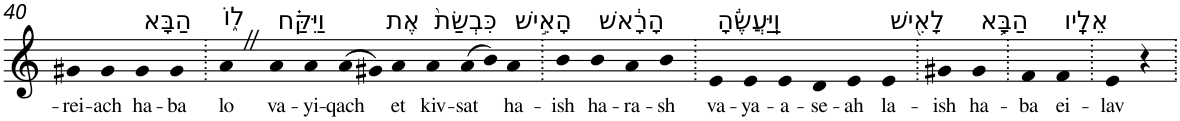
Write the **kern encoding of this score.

**kern	**text
*part1	*part1
*staff1	*staff1
*I"Piano	*
*I'Pno	*
!!LO:PB:g=z
*clefG2	*
*k[]	*
=40	=40
!	!LO:LY:b
4g#X	-rei-
!	!LO:LY:b
4g#	-ach
!LO:TX:a:t=הַבָּא	!
!	!LO:LY:b
4g#	ha-
!	!LO:LY:b
4g#	-ba
=41.	=41.
!LO:TX:a:t=ל֑וֹ	!
!	!LO:LY:b
4aZ	lo
!LO:TX:a:t=וַיִּקַּ֗ח	!
!	!LO:LY:b
4a	va-
!	!LO:LY:b
4a	-yi-
!	!LO:LY:b
(>8a	-qach
8g#X)	.
!LO:TX:a:t=אֶת	!
!	!LO:LY:b
4a	et
!LO:TX:a:t=כִּבְשַׂת֙	!
!	!LO:LY:b
4a	kiv-
!	!LO:LY:b
(>8a	-sat
8b)	.
!LO:TX:a:t=הָאִ֣ישׁ	!
!	!LO:LY:b
4a	ha-
=42.	=42.
!	!LO:LY:b
4b	-ish
!LO:TX:a:t=הָרָ֔אשׁ	!
!	!LO:LY:b
4b	ha-
!	!LO:LY:b
4a	-ra-
!	!LO:LY:b
4b	-sh
=43.	=43.
!LO:TX:a:t=וַֽיַּעֲשֶׂ֔הָ	!
!	!LO:LY:b
4e	va-
!	!LO:LY:b
4e	-ya-
!	!LO:LY:b
4e	-a-
!	!LO:LY:b
4d	-se-
!	!LO:LY:b
4e	-ah
!LO:TX:a:t=לָאִ֖ישׁ	!
!	!LO:LY:b
4e	la-
=44.	=44.
!	!LO:LY:b
4g#X	-ish
!LO:TX:a:t=הַבָּ֥א	!
!	!LO:LY:b
4g#	ha-
=45.	=45.
!	!LO:LY:b
4f	-ba
!LO:TX:a:t=אֵלָֽיו	!
!	!LO:LY:b
4f	ei-
=46.	=46.
!	!LO:LY:b
4e	-lav
4r	.
=.	=.
*-	*-
